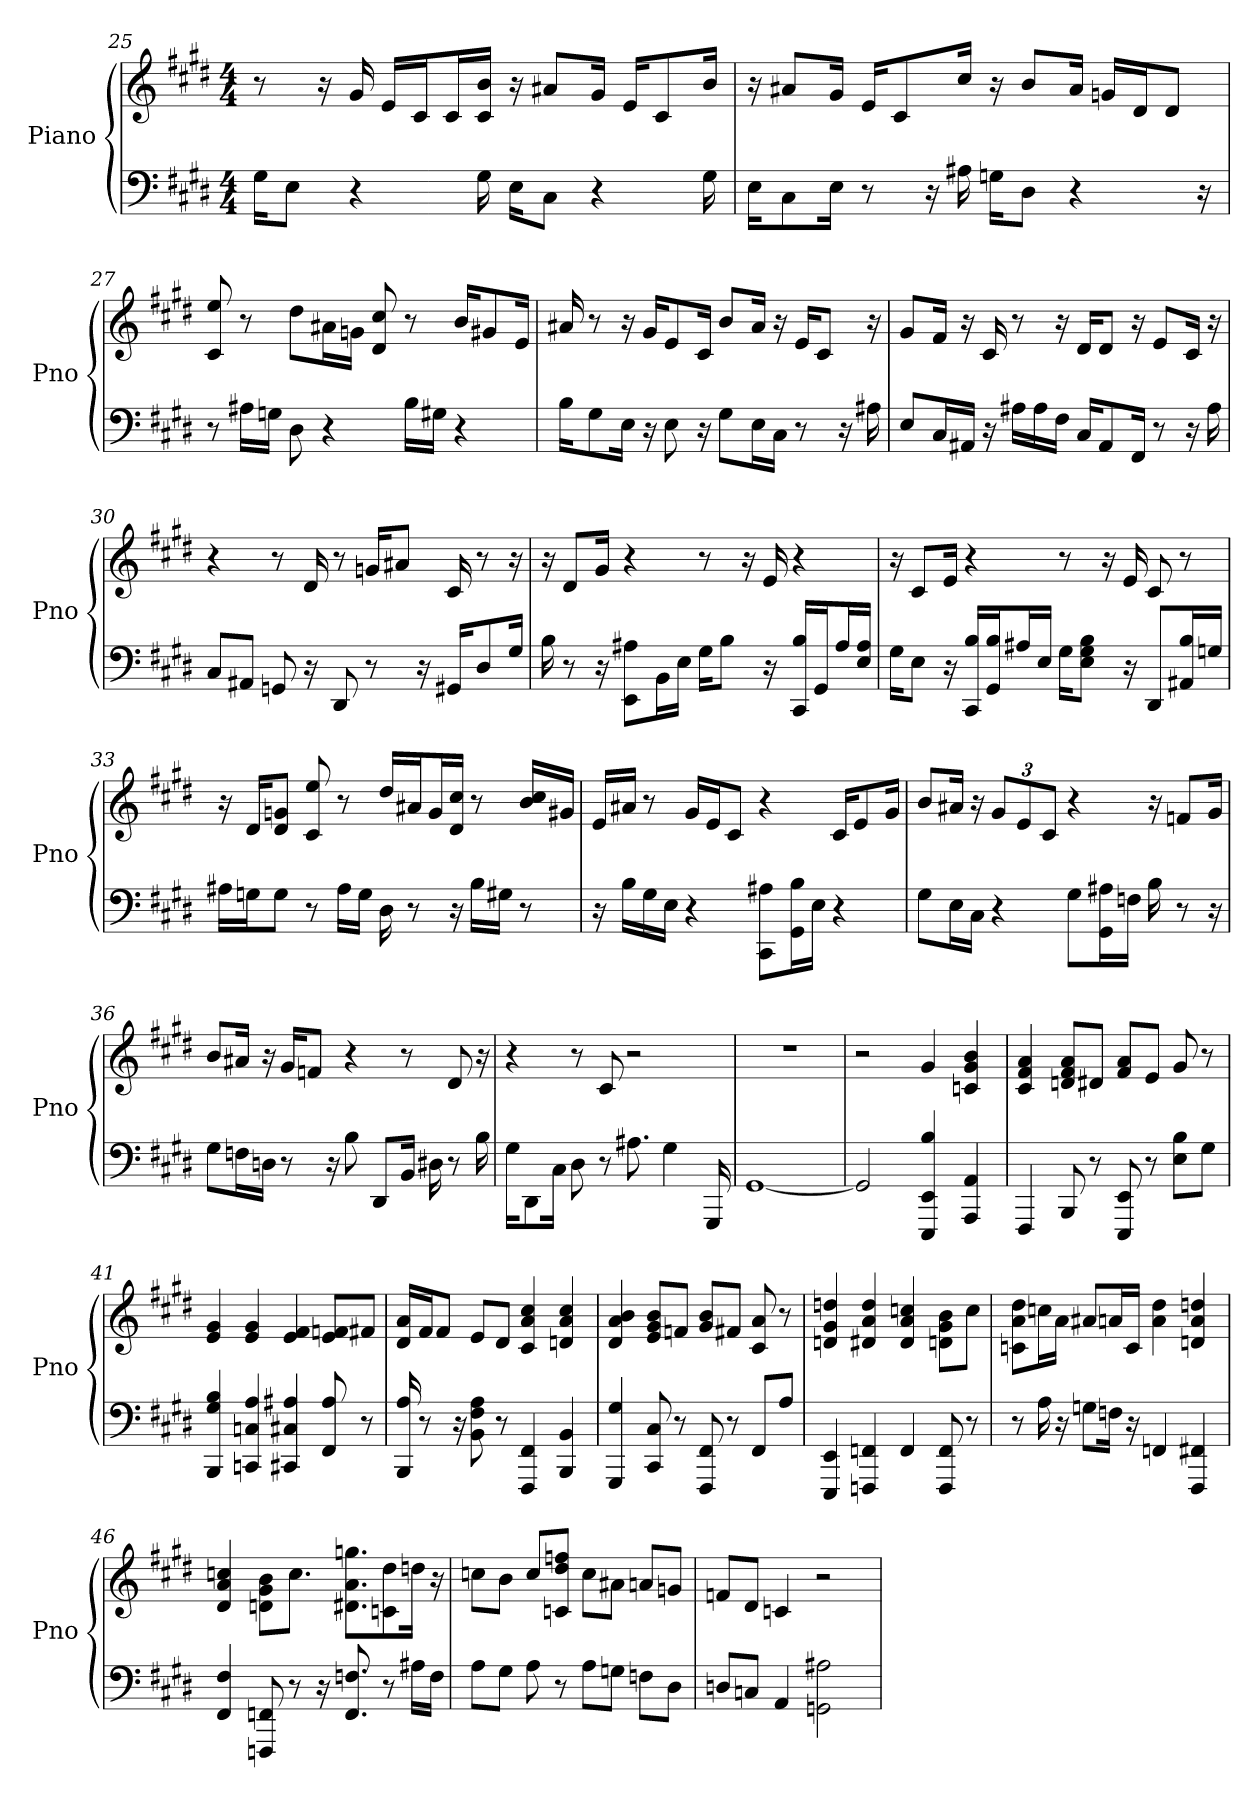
**kern	**kern
*part1	*part1
*staff2	*staff1
*I"Piano	*
*I'Pno	*
*clefF4	*clefG2
*k[f#c#g#d#]	*k[f#c#g#d#]
*E:	*E:
*M4/4	*M4/4
=25	=25
16G#\KL	8r
8E\J	.
.	16r
4r	16g#
.	16e/LL
.	16c#/J
.	16c#/L
16G#	16b/ 16c#/JJ
16E\KL	16r
8C#\J	8a#/L
4r	16g#/Jk
.	16e/KL
.	8c#/
16G#	16b/Jk
=26	=26
16E\KL	16r
8C#\	8a#/L
16E\Jk	16g#/Jk
8r	16e/KL
.	8c#/
16r	.
16A#	16cc#/Jk
16G\KL	16r
8D#\J	8b/L
4r	16a#/Jk
.	16g/LL
.	16d#/J
.	8d#/J
16r	.
=27	=27
8r	8ee 8c#
16A#\LL	8r
16G\JJ	.
8D#	8dd#\L
4r	16a#\L
.	16g\JJ
.	8cc# 8d#
16B\LL	8r
16G#\JJ	.
4r	16b/KL
.	8g#/
.	16e/Jk
=28	=28
16B\KL	16a#
8G#\	8r
16E\Jk	16r
16r	16g#/KL
8E	8e/
16r	16c#/Jk
8G#\L	8b/L
16E\L	16a#/Jk
16C#\JJ	16r
8r	16e/KL
.	8c#/J
16r	.
16A#	16r
=29	=29
8E/L	8g#/L
16C#/L	16f#/Jk
16AA#/JJ	16r
16r	16c#
16A#\LL	8r
16A#\	.
16F#\JJ	16r
16C#/KL	16d#/KL
8AA#/	8d#/J
16FF#/Jk	16r
8r	8e/L
16r	16c#/Jk
16A#	16r
=30	=30
8C#/L	4r
8AA#/J	.
8GG	8r
16r	16d#
8DD#	8r
8r	16g/KL
.	8a#/J
16r	.
16GG#/KL	16c#
8D#/	8r
16G#/Jk	16r
=31	=31
16B	16r
8r	8d#/L
16r	16g#/Jk
8A#\ 8EE\L	4r
16BB\L	.
16E\JJ	.
16G#\KL	8r
8B\J	.
.	16r
16r	16e
16CC#/ 16B/LL	4r
16GG#/J	.
16A#/L	.
16E/ 16A#/JJ	.
=32	=32
16G#\KL	16r
8E\J	8c#/L
16r	16e/Jk
16CC#/ 16B/LL	4r
16B/ 16GG#/J	.
16A#/L	.
16E/JJ	.
16G#\KL	8r
8E\ 8G#\ 8B\J	.
.	16r
16r	16e
8DD#/L	8c#
16AA#/ 16B/L	8r
16G/JJ	.
=33	=33
16A#\LL	16r
16G\J	16d#/KL
8G\J	8d#/ 8g/J
8r	8ee 8c#
16A#\LL	8r
16G\JJ	.
16D#	16dd#/LL
8r	16a#/J
.	16g/L
16r	16cc#/ 16d#/JJ
16B\LL	8r
16G#\JJ	.
8r	16b/ 16cc#/LL
.	16g#/JJ
=34	=34
16r	16e/LL
16B\LL	16a#/JJ
16G#\	8r
16E\JJ	.
4r	16g#/LL
.	16e/J
.	8c#/J
8A#\ 8CC#\L	4r
16GG#\ 16B\L	.
16E\JJ	.
4r	16c#/KL
.	8e/
.	16g#/Jk
=35	=35
8G#\L	8b/L
16E\L	16a#/Jk
16C#\JJ	16r
4r	12g#/L
.	12e/
.	12c#/J
8G#\L	4r
16GG#\ 16A#\L	.
16F\JJ	.
16B	16r
8r	8f/L
16r	16g#/Jk
=36	=36
8G#\L	8b/L
16F\L	16a#/Jk
16D\JJ	16r
8r	16g#/KL
.	8f/J
16r	.
8B	4r
8DD#/L	.
16BB/Jk	8r
16D#	.
8r	8d#
16B	16r
=37	=37
16G#\KL	4r
8DD#\	.
16C#\Jk	.
8D#	8r
8r	8c#
8.A#	2r
4G#	.
16GGG#	.
=38	=38
[1GG#	1r
=39	=39
2GG#]	2r
4B 4EE 4EEE	4g#
4AAA 4AA	4g# 4b 4c
=40	=40
4FFF#	4a 4c# 4f#
8BBB	8a/ 8d/ 8f#/L
8r	8d#/J
8EEE 8EE	8a/ 8f#/L
8r	8e/J
8E\ 8B\L	8g#
8G#\J	8r
=41	=41
4BBB 4B 4G#	4g# 4e
4C 4CC 4A	4g# 4e
4CC# 4C# 4A#	4f# 4e
8FF# 8A#	8f/ 8e/L
8r	8f#/J
=42	=42
16A 16BBB	16a/ 16d#/LL
8r	16f#/J
.	8f#/J
16r	.
8A 8BB 8F#	8e/L
8r	8d#/J
4FFF# 4FF#	4a 4cc# 4c#
4BBB 4BB	4a 4cc# 4d
=43	=43
4GGG# 4G#	4b 4a 4d#
8C# 8CC#	8b/ 8e/ 8g#/L
8r	8f/J
8FFF# 8FF#	8b/ 8g#/L
8r	8f#/J
8FF#/L	8a 8c#
8A/J	8r
=44	=44
4EEE 4EE	4dd 4d 4g#
4FFF 4FF	4d# 4dd 4a
4FF	4cc 4a 4d#
8FF 8FFF	8b\ 8d\ 8g#\L
8r	8cc\J
=45	=45
8r	8dd#\ 8a\ 8c\L
16A	16cc\L
16r	16a\JJ
8G\L	8a#/L
16F\Jk	16a/L
16r	16c/JJ
4FF	4a 4dd#
4FFF# 4FF#	4dd 4a 4d
=46	=46
4F# 4FF#	4a 4d# 4cc
8FF 8FFF	8b\ 8d\ 8g#\L
8r	8.cc\J
16r	.
8.FF 8.F	8.gg\ 8.a\ 8.d#\L
8r	8dd#\ 8c\
16A#\LL	16dd\Jk
16F\JJ	16r
=47	=47
8A\L	8cc\L
8G#\J	8b\J
8A	8cc/L
8r	8ff/ 8dd#/ 8c/J
8A\L	8cc\L
8G\J	8a#\J
8F\L	8a/L
8D#\J	8g/J
=48	=48
8D/L	8f/L
8C/J	8d#/J
4AA	4c
2A# 2GG	2r
=	=
*-	*-
